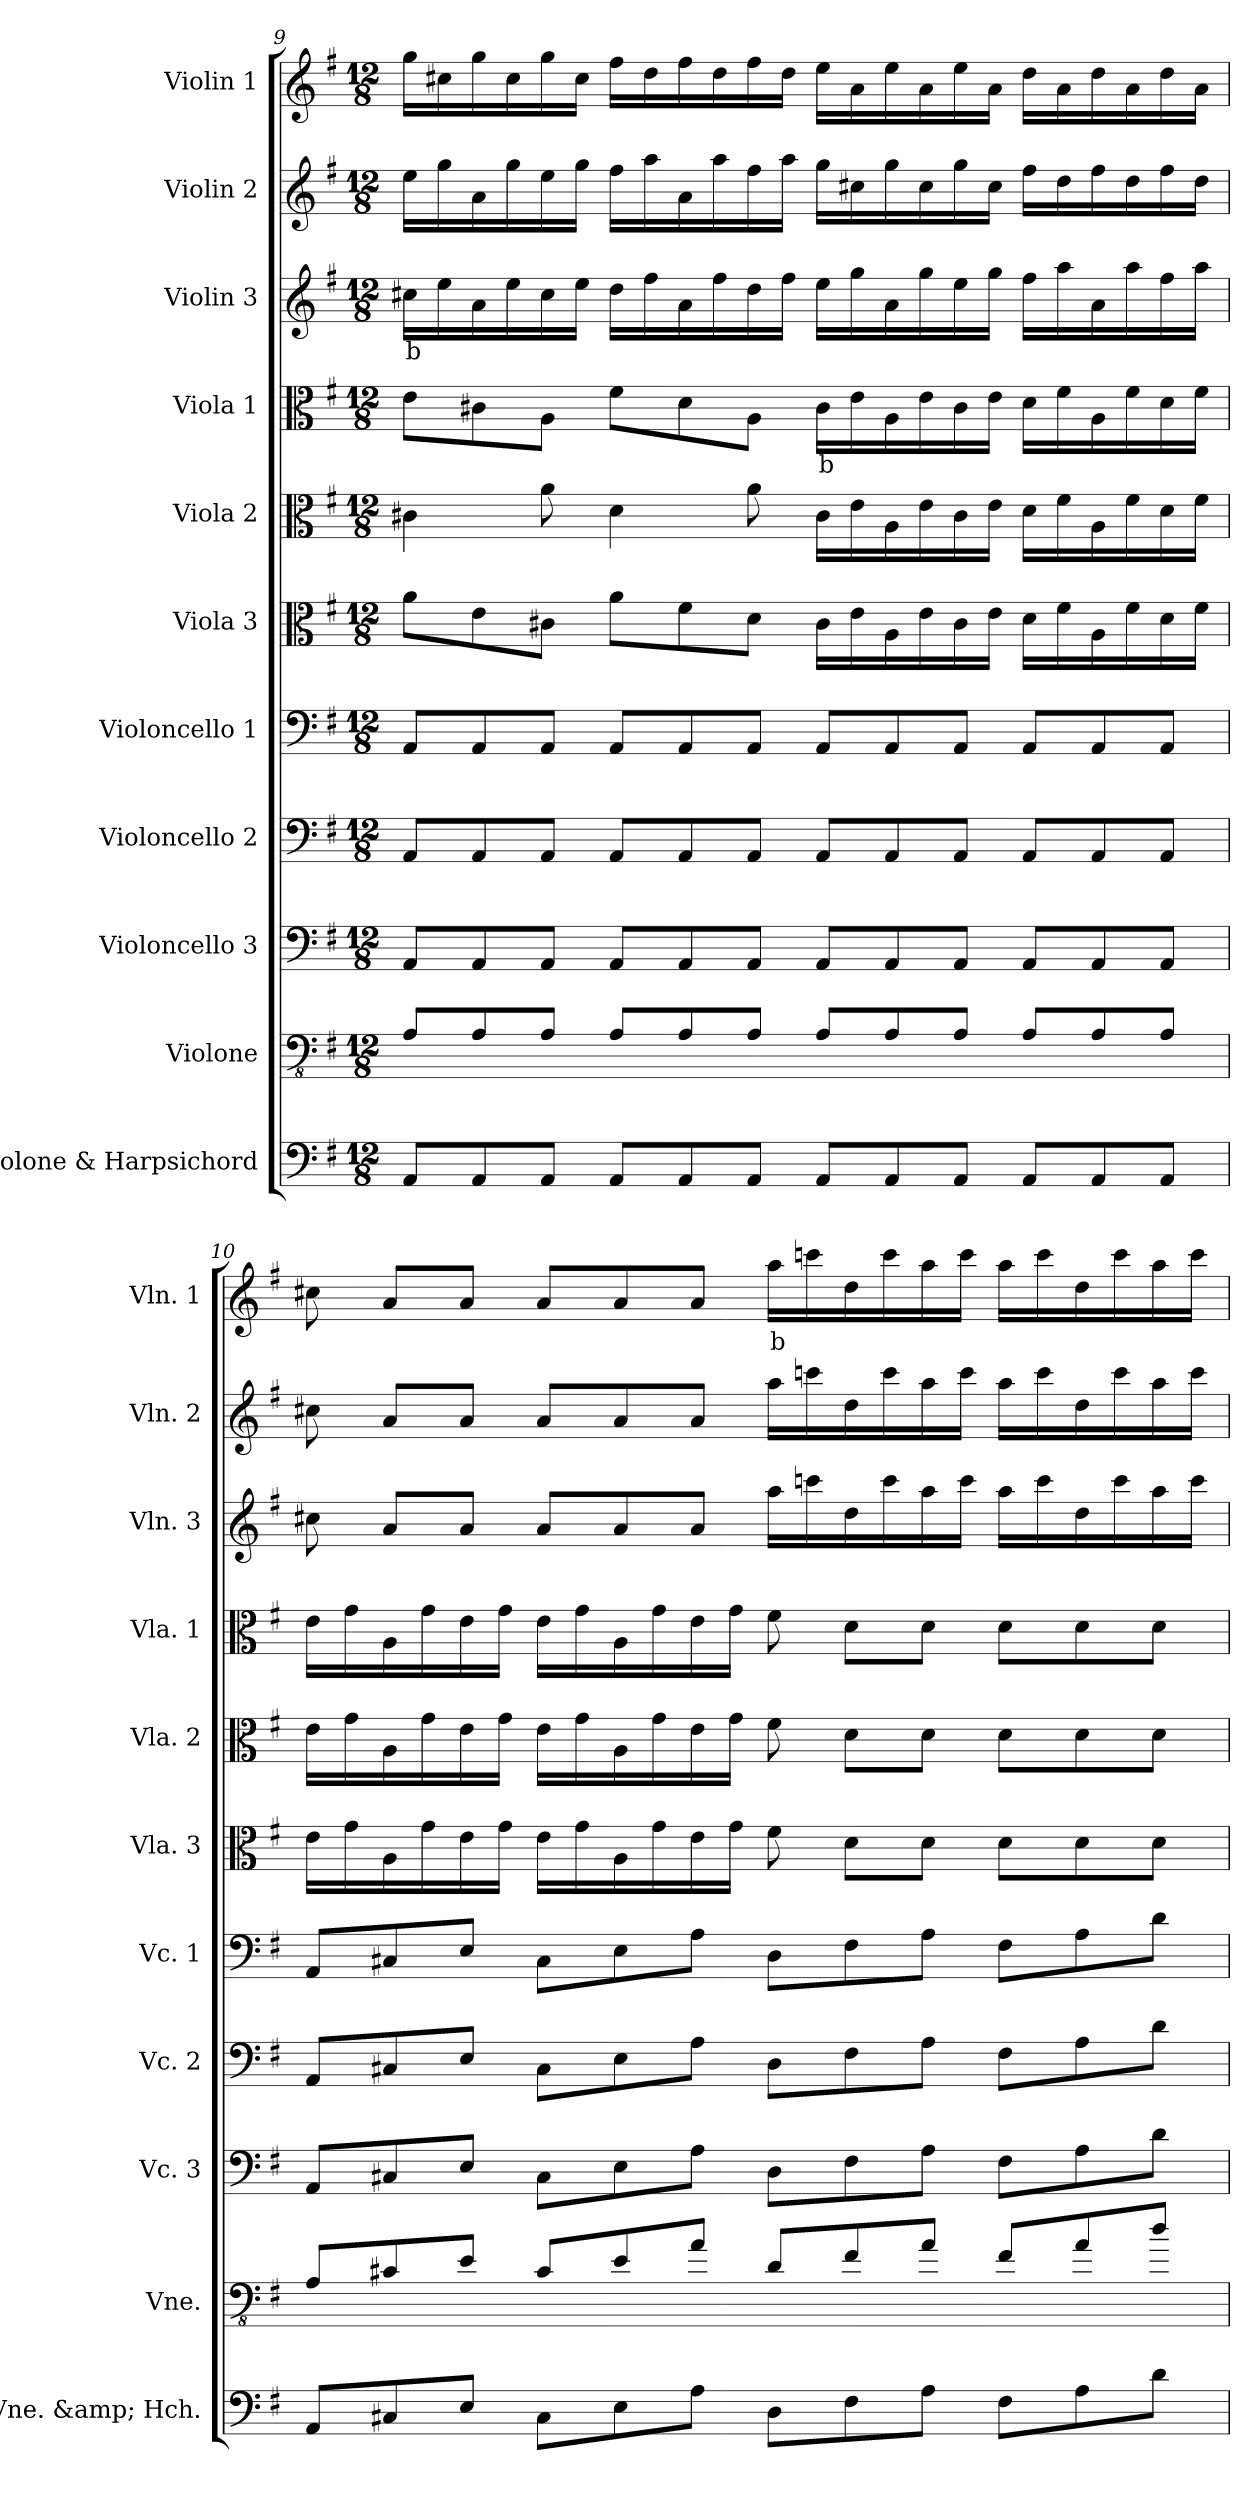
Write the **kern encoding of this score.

**kern	**kern	**kern	**kern	**kern	**kern	**kern	**kern	**text	**kern	**text	**kern	**kern	**text
*part11	*part10	*part9	*part8	*part7	*part6	*part5	*part4	*part4	*part3	*part3	*part2	*part1	*part1
*staff11	*staff10	*staff9	*staff8	*staff7	*staff6	*staff5	*staff4	*staff4	*staff3	*staff3	*staff2	*staff1	*staff1
*I"Violone &amp; Harpsichord	*I"Violone	*I"Violoncello 3	*I"Violoncello 2	*I"Violoncello 1	*I"Viola 3	*I"Viola 2	*I"Viola 1	*	*I"Violin 3	*	*I"Violin 2	*I"Violin 1	*
*I'Vne. &amp; Hch.	*I'Vne.	*I'Vc. 3	*I'Vc. 2	*I'Vc. 1	*I'Vla. 3	*I'Vla. 2	*I'Vla. 1	*	*I'Vln. 3	*	*I'Vln. 2	*I'Vln. 1	*
*clefF4	*clefFv4	*clefF4	*clefF4	*clefF4	*clefC3	*clefC3	*clefC3	*	*clefG2	*	*clefG2	*clefG2	*
*	*ITrd7c12	*	*	*	*	*	*	*	*	*	*	*	*
*k[f#]	*k[f#]	*k[f#]	*k[f#]	*k[f#]	*k[f#]	*k[f#]	*k[f#]	*	*k[f#]	*	*k[f#]	*k[f#]	*
*M12/8	*M12/8	*M12/8	*M12/8	*M12/8	*M12/8	*M12/8	*M12/8	*	*M12/8	*	*M12/8	*M12/8	*
=9	=9	=9	=9	=9	=9	=9	=9	=9	=9	=9	=9	=9	=9
!	!	!	!	!	!	!	!	!	!	!LO:LY:color=#FF0000	!	!	!
8AA/L	8AAA/L	8AA/L	8AA/L	8AA/L	8a\L	4c#X\	8e\L	.	16cc#X\LL	b	16ee\LL	16gg\LL	.
.	.	.	.	.	.	.	.	.	16ee\	.	16gg\	16cc#X\	.
8AA/	8AAA/	8AA/	8AA/	8AA/	8e\	.	8c#X\	.	16a\	.	16a\	16gg\	.
.	.	.	.	.	.	.	.	.	16ee\	.	16gg\	16cc#\	.
8AA/J	8AAA/J	8AA/J	8AA/J	8AA/J	8c#X\J	8a\	8A\J	.	16cc#\	.	16ee\	16gg\	.
.	.	.	.	.	.	.	.	.	16ee\JJ	.	16gg\JJ	16cc#\JJ	.
8AA/L	8AAA/L	8AA/L	8AA/L	8AA/L	8a\L	4d\	8f#\L	.	16dd\LL	.	16ff#\LL	16ff#\LL	.
.	.	.	.	.	.	.	.	.	16ff#\	.	16aa\	16dd\	.
8AA/	8AAA/	8AA/	8AA/	8AA/	8f#\	.	8d\	.	16a\	.	16a\	16ff#\	.
.	.	.	.	.	.	.	.	.	16ff#\	.	16aa\	16dd\	.
8AA/J	8AAA/J	8AA/J	8AA/J	8AA/J	8d\J	8a\	8A\J	.	16dd\	.	16ff#\	16ff#\	.
.	.	.	.	.	.	.	.	.	16ff#\JJ	.	16aa\JJ	16dd\JJ	.
!	!	!	!	!	!	!	!	!LO:LY:color=#FF0000	!	!	!	!	!
8AA/L	8AAA/L	8AA/L	8AA/L	8AA/L	16c#\LL	16c#\LL	16c#\LL	b	16ee\LL	.	16gg\LL	16ee\LL	.
.	.	.	.	.	16e\	16e\	16e\	.	16gg\	.	16cc#X\	16a\	.
8AA/	8AAA/	8AA/	8AA/	8AA/	16A\	16A\	16A\	.	16a\	.	16gg\	16ee\	.
.	.	.	.	.	16e\	16e\	16e\	.	16gg\	.	16cc#\	16a\	.
8AA/J	8AAA/J	8AA/J	8AA/J	8AA/J	16c#\	16c#\	16c#\	.	16ee\	.	16gg\	16ee\	.
.	.	.	.	.	16e\JJ	16e\JJ	16e\JJ	.	16gg\JJ	.	16cc#\JJ	16a\JJ	.
8AA/L	8AAA/L	8AA/L	8AA/L	8AA/L	16d\LL	16d\LL	16d\LL	.	16ff#\LL	.	16ff#\LL	16dd\LL	.
.	.	.	.	.	16f#\	16f#\	16f#\	.	16aa\	.	16dd\	16a\	.
8AA/	8AAA/	8AA/	8AA/	8AA/	16A\	16A\	16A\	.	16a\	.	16ff#\	16dd\	.
.	.	.	.	.	16f#\	16f#\	16f#\	.	16aa\	.	16dd\	16a\	.
8AA/J	8AAA/J	8AA/J	8AA/J	8AA/J	16d\	16d\	16d\	.	16ff#\	.	16ff#\	16dd\	.
.	.	.	.	.	16f#\JJ	16f#\JJ	16f#\JJ	.	16aa\JJ	.	16dd\JJ	16a\JJ	.
=10	=10	=10	=10	=10	=10	=10	=10	=10	=10	=10	=10	=10	=10
8AA/L	8AAA/L	8AA/L	8AA/L	8AA/L	16e\LL	16e\LL	16e\LL	.	8cc#X\	.	8cc#X\	8cc#X\	.
.	.	.	.	.	16g\	16g\	16g\	.	.	.	.	.	.
8C#X/	8CC#X/	8C#X/	8C#X/	8C#X/	16A\	16A\	16A\	.	8a/L	.	8a/L	8a/L	.
.	.	.	.	.	16g\	16g\	16g\	.	.	.	.	.	.
8E/J	8EE/J	8E/J	8E/J	8E/J	16e\	16e\	16e\	.	8a/J	.	8a/J	8a/J	.
.	.	.	.	.	16g\JJ	16g\JJ	16g\JJ	.	.	.	.	.	.
8C#\L	8CC#/L	8C#\L	8C#\L	8C#\L	16e\LL	16e\LL	16e\LL	.	8a/L	.	8a/L	8a/L	.
.	.	.	.	.	16g\	16g\	16g\	.	.	.	.	.	.
8E\	8EE/	8E\	8E\	8E\	16A\	16A\	16A\	.	8a/	.	8a/	8a/	.
.	.	.	.	.	16g\	16g\	16g\	.	.	.	.	.	.
8A\J	8AA/J	8A\J	8A\J	8A\J	16e\	16e\	16e\	.	8a/J	.	8a/J	8a/J	.
.	.	.	.	.	16g\JJ	16g\JJ	16g\JJ	.	.	.	.	.	.
!	!	!	!	!	!	!	!	!	!	!	!	!	!LO:LY:color=#FF0000
8D\L	8DD/L	8D\L	8D\L	8D\L	8f#\	8f#\	8f#\	.	16aa\LL	.	16aa\LL	16aa\LL	b
.	.	.	.	.	.	.	.	.	16cccn\	.	16cccn\	16cccn\	.
8F#\	8FF#/	8F#\	8F#\	8F#\	8d\L	8d\L	8d\L	.	16dd\	.	16dd\	16dd\	.
.	.	.	.	.	.	.	.	.	16ccc\	.	16ccc\	16ccc\	.
8A\J	8AA/J	8A\J	8A\J	8A\J	8d\J	8d\J	8d\J	.	16aa\	.	16aa\	16aa\	.
.	.	.	.	.	.	.	.	.	16ccc\JJ	.	16ccc\JJ	16ccc\JJ	.
8F#\L	8FF#/L	8F#\L	8F#\L	8F#\L	8d\L	8d\L	8d\L	.	16aa\LL	.	16aa\LL	16aa\LL	.
.	.	.	.	.	.	.	.	.	16ccc\	.	16ccc\	16ccc\	.
8A\	8AA/	8A\	8A\	8A\	8d\	8d\	8d\	.	16dd\	.	16dd\	16dd\	.
.	.	.	.	.	.	.	.	.	16ccc\	.	16ccc\	16ccc\	.
8d\J	8D/J	8d\J	8d\J	8d\J	8d\J	8d\J	8d\J	.	16aa\	.	16aa\	16aa\	.
.	.	.	.	.	.	.	.	.	16ccc\JJ	.	16ccc\JJ	16ccc\JJ	.
=	=	=	=	=	=	=	=	=	=	=	=	=	=
*-	*-	*-	*-	*-	*-	*-	*-	*-	*-	*-	*-	*-	*-
